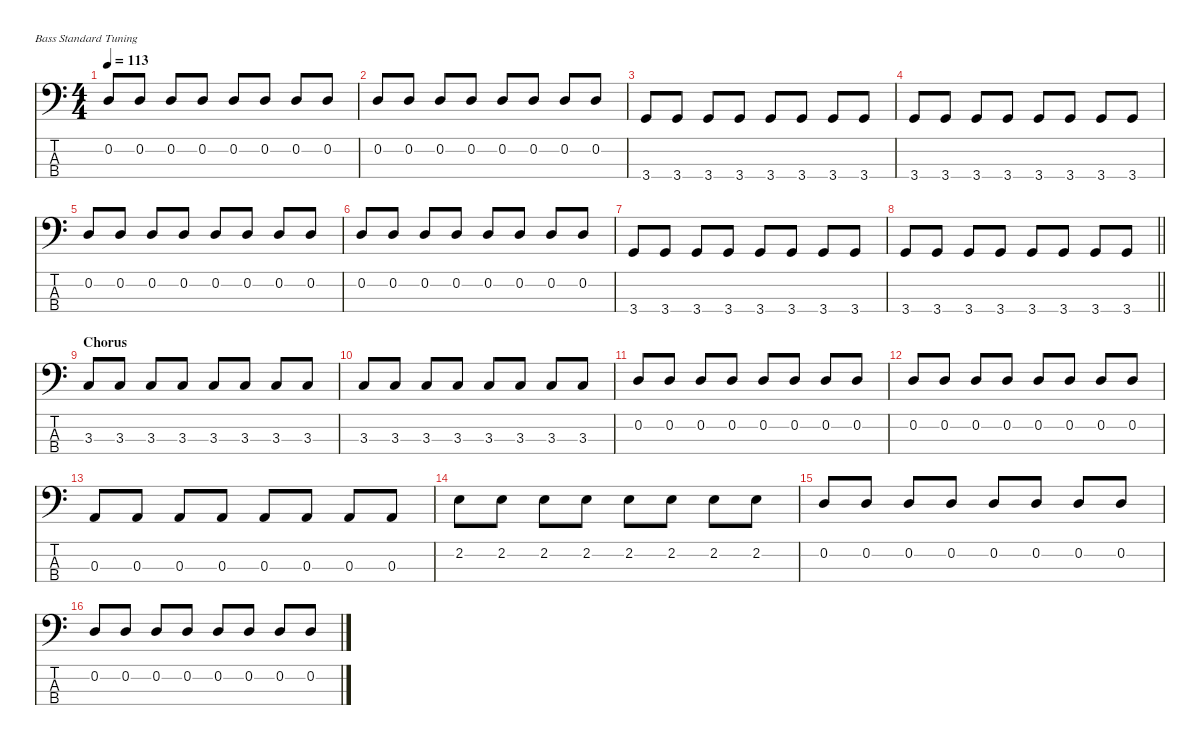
\defaultSystemsLayout 4
\hideDynamics
\bracketExtendMode nobrackets
\singleTrackTrackNamePolicy hidden
\multiTrackTrackNamePolicy hidden
\firstSystemTrackNameMode fullname
\firstSystemTrackNameOrientation horizontal
\otherSystemsTrackNameOrientation horizontal
\track ("Bass-og" "el.bs.") {instrument electricbassfinger}
\staff {score tabs}
\tuning (G2 D2 A1 E1)
\ts (4 4)
\tempo 113
\clef f4
\ks c
0.2.8{dy ff beam Up} 0.2.8{beam Up} 0.2.8{dy f beam Up} 0.2.8{dy ff beam Up} 0.2.8{beam Up} 0.2.8{beam Up} 0.2.8{dy f beam Up} 0.2.8{dy ff beam Up} |
0.2.8{dy f beam Up} 0.2.8{dy ff beam Up} 0.2.8{dy f beam Up} 0.2.8{dy ff beam Up} 0.2.8{beam Up} 0.2.8{beam Up} 0.2.8{beam Up} 0.2.8{beam Up} |
3.4.8{beam Up} 3.4.8{beam Up} 3.4.8{dy f beam Up} 3.4.8{dy ff beam Up} 3.4.8{beam Up} 3.4.8{beam Up} 3.4.8{beam Up} 3.4.8{dy f beam Up} |
3.4.8{beam Up} 3.4.8{dy ff beam Up} 3.4.8{dy f beam Up} 3.4.8{dy ff beam Up} 3.4.8{beam Up} 3.4.8{beam Up} 3.4.8{beam Up} 3.4.8{beam Up} |
0.2.8{beam Up} 0.2.8{beam Up} 0.2.8{dy f beam Up} 0.2.8{dy ff beam Up} 0.2.8{beam Up} 0.2.8{beam Up} 0.2.8{dy f beam Up} 0.2.8{dy ff beam Up} |
0.2.8{dy f beam Up} 0.2.8{dy ff beam Up} 0.2.8{dy f beam Up} 0.2.8{dy ff beam Up} 0.2.8{beam Up} 0.2.8{beam Up} 0.2.8{beam Up} 0.2.8{beam Up} |
3.4.8{beam Up} 3.4.8{beam Up} 3.4.8{dy f beam Up} 3.4.8{dy ff beam Up} 3.4.8{beam Up} 3.4.8{beam Up} 3.4.8{beam Up} 3.4.8{dy f beam Up} |
\barLineRight lightlight
3.4.8{beam Up} 3.4.8{dy ff beam Up} 3.4.8{dy f beam Up} 3.4.8{dy ff beam Up} 3.4.8{beam Up} 3.4.8{beam Up} 3.4.8{beam Up} 3.4.8{beam Up} |
\section ("" "Chorus")
3.3.8{beam Up} 3.3.8{beam Up} 3.3.8{dy f beam Up} 3.3.8{dy ff beam Up} 3.3.8{beam Up} 3.3.8{beam Up} 3.3.8{dy f beam Up} 3.3.8{dy ff beam Up} |
3.3.8{dy f beam Up} 3.3.8{dy ff beam Up} 3.3.8{dy f beam Up} 3.3.8{dy ff beam Up} 3.3.8{beam Up} 3.3.8{beam Up} 3.3.8{beam Up} 3.3.8{beam Up} |
0.2.8{beam Up} 0.2.8{beam Up} 0.2.8{dy f beam Up} 0.2.8{dy ff beam Up} 0.2.8{beam Up} 0.2.8{beam Up} 0.2.8{beam Up} 0.2.8{dy f beam Up} |
0.2.8{beam Up} 0.2.8{dy ff beam Up} 0.2.8{dy f beam Up} 0.2.8{dy ff beam Up} 0.2.8{beam Up} 0.2.8{beam Up} 0.2.8{beam Up} 0.2.8{beam Up} |
0.3.8{beam Up} 0.3.8{beam Up} 0.3.8{dy f beam Up} 0.3.8{dy ff beam Up} 0.3.8{beam Up} 0.3.8{beam Up} 0.3.8{dy f beam Up} 0.3.8{dy ff beam Up} |
2.2.8{dy f beam Down} 2.2.8{dy ff beam Down} 2.2.8{dy f beam Down} 2.2.8{dy ff beam Down} 2.2.8{beam Down} 2.2.8{beam Down} 2.2.8{beam Down} 2.2.8{beam Down} |
0.2.8{beam Up} 0.2.8{beam Up} 0.2.8{dy f beam Up} 0.2.8{dy ff beam Up} 0.2.8{beam Up} 0.2.8{beam Up} 0.2.8{beam Up} 0.2.8{dy f beam Up} |
0.2.8{beam Up} 0.2.8{dy ff beam Up} 0.2.8{dy f beam Up} 0.2.8{dy ff beam Up} 0.2.8{beam Up} 0.2.8{beam Up} 0.2.8{beam Up} 0.2.8{beam Up}
